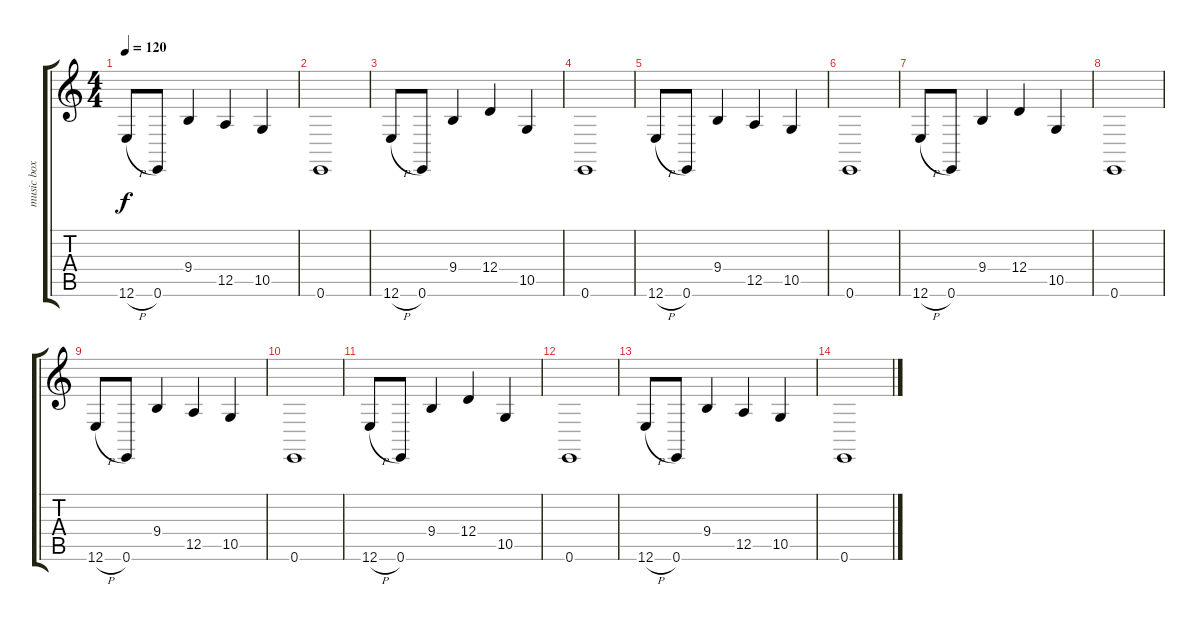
\track ("music box" "music box") {instrument musicbox}
\staff {score tabs}
\tuning (E4 B3 G3 D3 A2 E2) {hide}
\ts (4 4)
\tempo 120
\clef g2
\ks c
12.6{h}.8{dy f} 0.6.8 9.4.4 12.5.4 10.5.4 |
0.6.1 |
12.6{h}.8 0.6.8 9.4.4 12.4.4 10.5.4 |
0.6.1 |
12.6{h}.8 0.6.8 9.4.4 12.5.4 10.5.4 |
0.6.1 |
12.6{h}.8 0.6.8 9.4.4 12.4.4 10.5.4 |
0.6.1 |
12.6{h}.8 0.6.8 9.4.4 12.5.4 10.5.4 |
0.6.1 |
12.6{h}.8 0.6.8 9.4.4 12.4.4 10.5.4 |
0.6.1 |
12.6{h}.8 0.6.8 9.4.4 12.5.4 10.5.4 |
0.6.1
